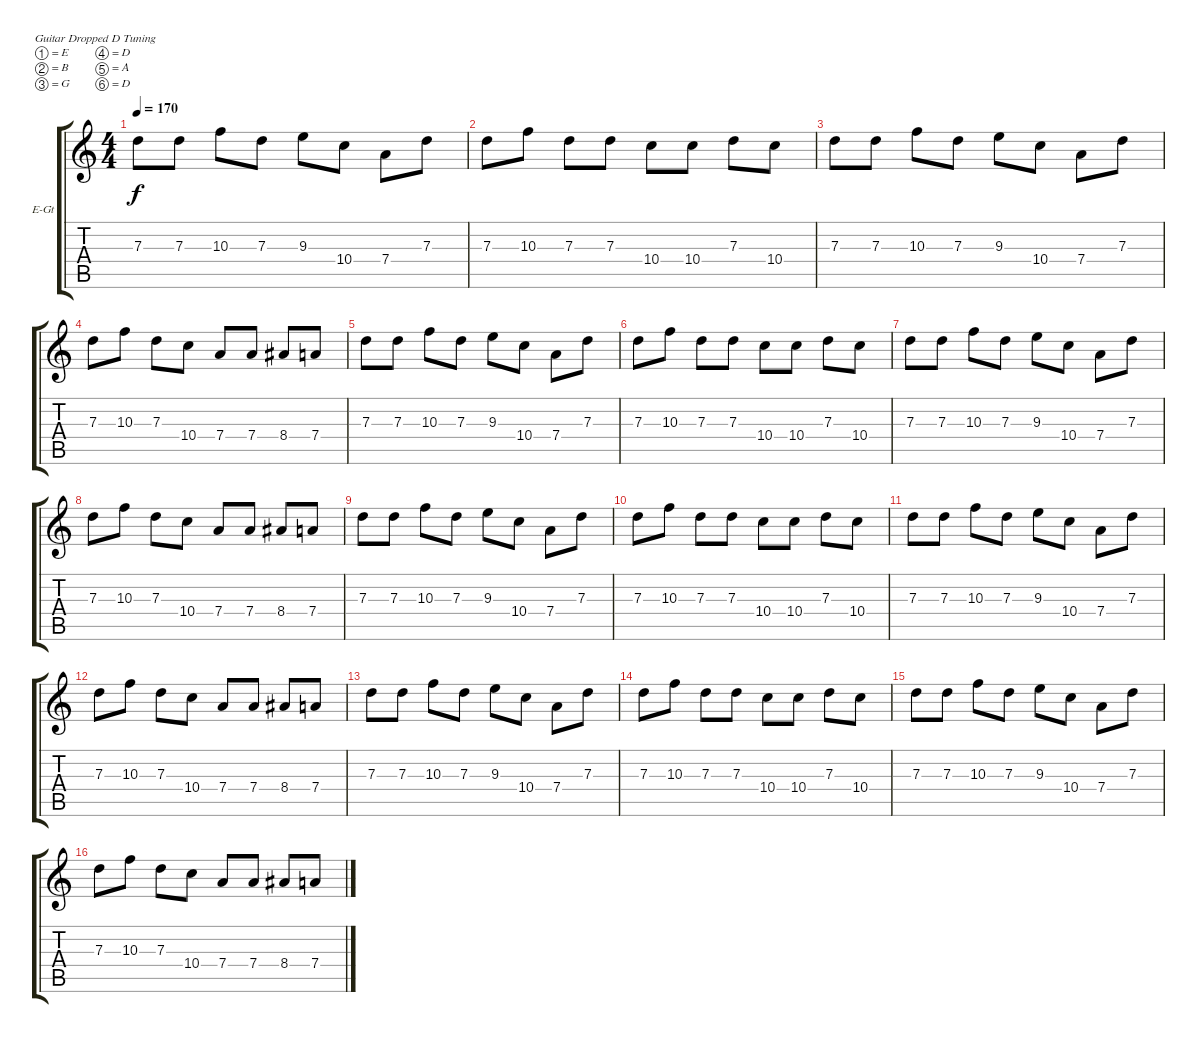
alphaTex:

\bracketExtendMode groupsimilarinstruments
\firstSystemTrackNameOrientation horizontal
\otherSystemsTrackNameOrientation horizontal
\track ("Electric Guitar" "E-Gt") {instrument distortionguitar}
\staff {score tabs}
\tuning (E4 B3 G3 D3 A2 D2)
\ts (4 4)
\tempo 170
\clef g2
\scale
0.485477
\ks c
7.3.8{dy f instrument distortionguitar} 7.3.8 10.3.8 7.3.8 9.3.8 10.4.8 7.4.8 7.3.8 |
\scale
0.257261 7.3.8 10.3.8 7.3.8 7.3.8 10.4.8 10.4.8 7.3.8 10.4.8 |
\scale
0.257261 7.3.8 7.3.8 10.3.8 7.3.8 9.3.8 10.4.8 7.4.8 7.3.8 |
\scale
0.333333 7.3.8 10.3.8 7.3.8 10.4.8 7.4.8 7.4.8 8.4.8 7.4.8 |
\scale
0.333333 7.3.8 7.3.8 10.3.8 7.3.8 9.3.8 10.4.8 7.4.8 7.3.8 |
\scale
0.333333 7.3.8 10.3.8 7.3.8 7.3.8 10.4.8 10.4.8 7.3.8 10.4.8 |
\scale
0.333333 7.3.8 7.3.8 10.3.8 7.3.8 9.3.8 10.4.8 7.4.8 7.3.8 |
\scale
0.333333 7.3.8 10.3.8 7.3.8 10.4.8 7.4.8 7.4.8 8.4.8 7.4.8 |
\scale
0.333333 7.3.8 7.3.8 10.3.8 7.3.8 9.3.8 10.4.8 7.4.8 7.3.8 |
\scale
0.333333 7.3.8 10.3.8 7.3.8 7.3.8 10.4.8 10.4.8 7.3.8 10.4.8 |
\scale
0.333333 7.3.8 7.3.8 10.3.8 7.3.8 9.3.8 10.4.8 7.4.8 7.3.8 |
\scale
0.333333 7.3.8 10.3.8 7.3.8 10.4.8 7.4.8 7.4.8 8.4.8 7.4.8 |
\scale
0.333333 7.3.8 7.3.8 10.3.8 7.3.8 9.3.8 10.4.8 7.4.8 7.3.8 |
\scale
0.333333 7.3.8 10.3.8 7.3.8 7.3.8 10.4.8 10.4.8 7.3.8 10.4.8 |
\scale
0.333333 7.3.8 7.3.8 10.3.8 7.3.8 9.3.8 10.4.8 7.4.8 7.3.8 |
\scale
0.333333 7.3.8 10.3.8 7.3.8 10.4.8 7.4.8 7.4.8 8.4.8 7.4.8
